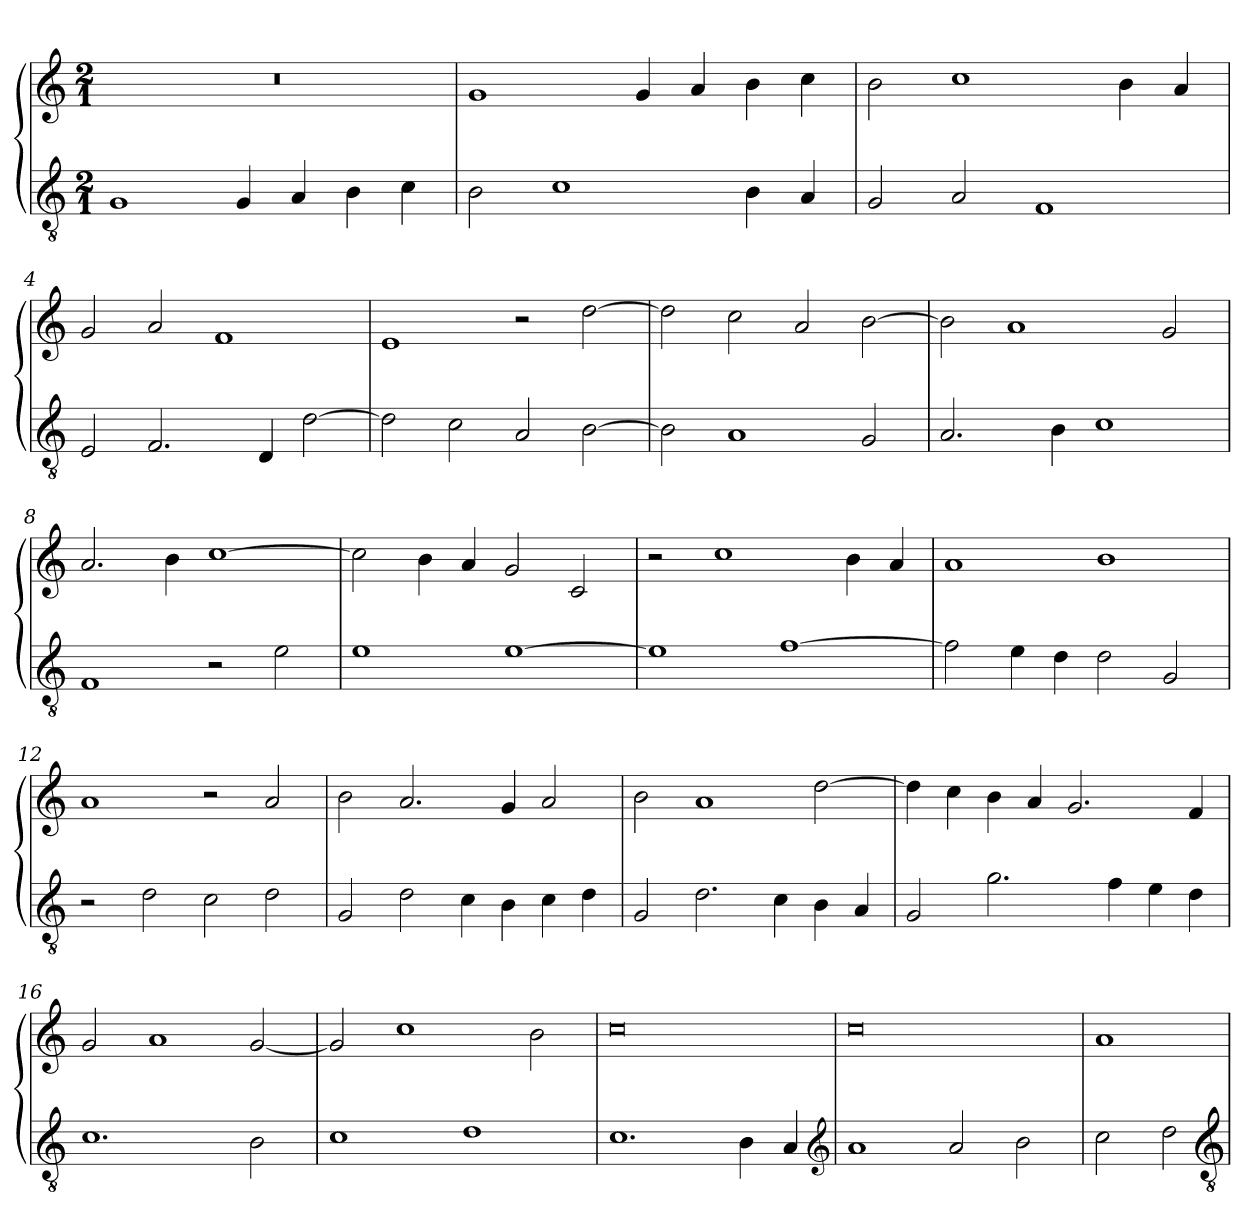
**kern	**kern
*part2	*part1
*staff2	*staff1
*clefGv2	*clefG2
*k[]	*k[]
*M2/1	*M2/1
=1	=1
1G	0r
4G	.
4A	.
4B	.
4c	.
=2	=2
2B	1g
1c	.
.	4g
.	4a
4B	4b
4A	4cc
=3	=3
2G	2b
2A	1cc
1F	.
.	4b
.	4a
=4	=4
2E	2g
2.F	2a
.	1f
4D	.
[2d	.
=5	=5
2d]	1e
2c	.
2A	2r
[2B	[2dd
=6	=6
2B]	2dd]
1A	2cc
.	2a
2G	[2b
=7	=7
2.A	2b]
.	1a
4B	.
1c	.
.	2g
=8	=8
1F	2.a
.	4b
2r	[1cc
2e	.
=9	=9
1e	2cc]
.	4b
.	4a
[1e	2g
.	2c
=10	=10
1e]	2r
.	1cc
[1f	.
.	4b
.	4a
=11	=11
2f]	1a
4e	.
4d	.
2d	1b
2G	.
=12	=12
2r	1a
2d	.
2c	2r
2d	2a
=13	=13
2G	2b
2d	2.a
4c	.
4B	4g
4c	2a
4d	.
=14	=14
2G	2b
2.d	1a
4c	.
4B	[2dd
4A	.
=15	=15
2G	4dd]
.	4cc
2.g	4b
.	4a
.	2.g
4f	.
4e	.
4d	4f
=16	=16
1.c	2g
.	1a
2B	[2g
=17	=17
1c	2g]
.	1cc
1d	.
.	2b
=18	=18
1.c	0cc
4B	.
4A	.
*clefG2	*
=19	=19
1a	0cc
2a	.
2b	.
=20	=20
2cc	1a
2dd	.
*clefGv2	*
=	=
*-	*-
